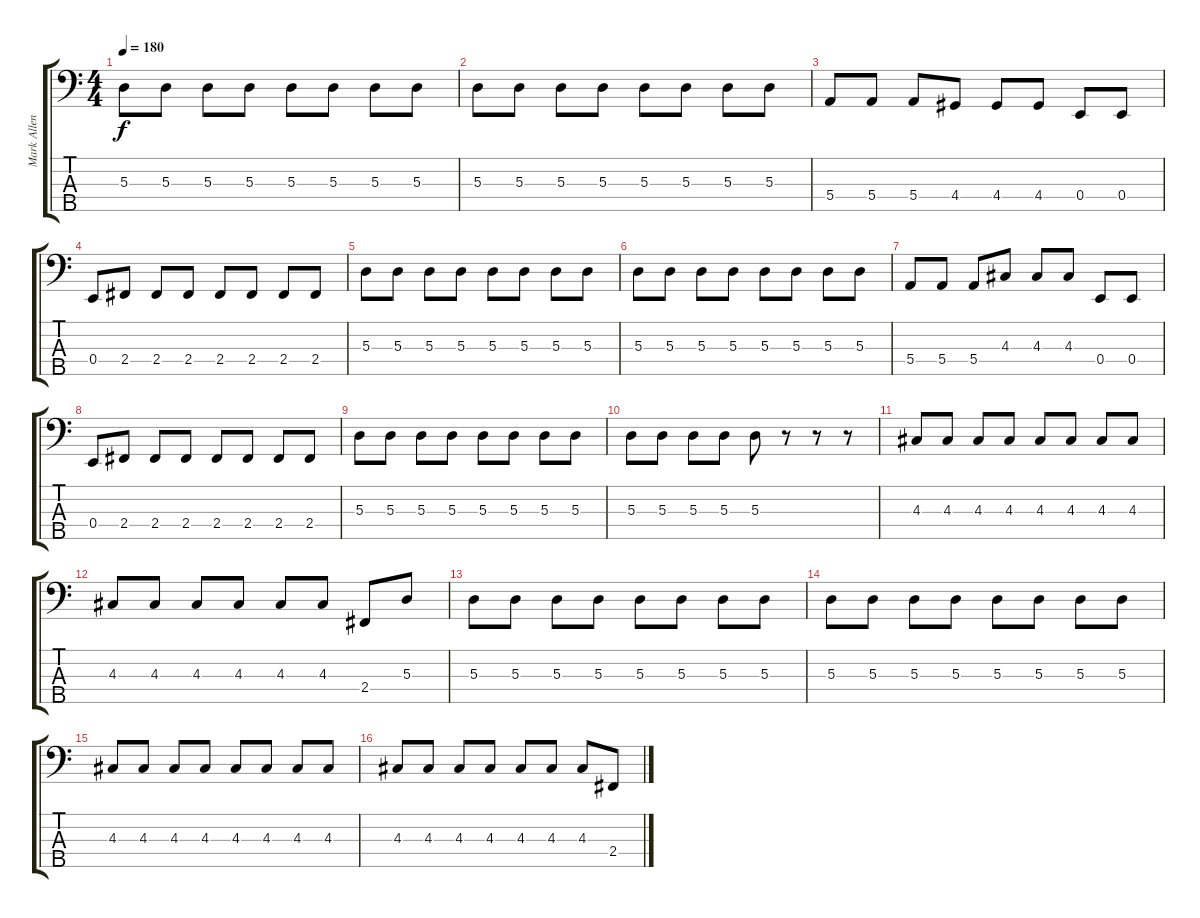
\track ("Mark Allen Hoppus" "Mark Allen") {instrument electricbasspick}
\staff {score tabs}
\tuning (G2 D2 A1 E1 B0) {hide}
\ts (4 4)
\tempo 180
\clef f4
\ks c
5.3.8{dy f} 5.3.8 5.3.8 5.3.8 5.3.8 5.3.8 5.3.8 5.3.8 |
5.3.8 5.3.8 5.3.8 5.3.8 5.3.8 5.3.8 5.3.8 5.3.8 |
5.4.8 5.4.8 5.4.8 4.4.8 4.4.8 4.4.8 0.4.8 0.4.8 |
0.4.8 2.4.8 2.4.8 2.4.8 2.4.8 2.4.8 2.4.8 2.4.8 |
5.3.8 5.3.8 5.3.8 5.3.8 5.3.8 5.3.8 5.3.8 5.3.8 |
5.3.8 5.3.8 5.3.8 5.3.8 5.3.8 5.3.8 5.3.8 5.3.8 |
5.4.8 5.4.8 5.4.8 4.3.8 4.3.8 4.3.8 0.4.8 0.4.8 |
0.4.8 2.4.8 2.4.8 2.4.8 2.4.8 2.4.8 2.4.8 2.4.8 |
5.3.8 5.3.8 5.3.8 5.3.8 5.3.8 5.3.8 5.3.8 5.3.8 |
5.3.8 5.3.8 5.3.8 5.3.8 5.3.8 r.8 r.8 r.8 |
4.3.8 4.3.8 4.3.8 4.3.8 4.3.8 4.3.8 4.3.8 4.3.8 |
4.3.8 4.3.8 4.3.8 4.3.8 4.3.8 4.3.8 2.4.8 5.3.8 |
5.3.8 5.3.8 5.3.8 5.3.8 5.3.8 5.3.8 5.3.8 5.3.8 |
5.3.8 5.3.8 5.3.8 5.3.8 5.3.8 5.3.8 5.3.8 5.3.8 |
4.3.8 4.3.8 4.3.8 4.3.8 4.3.8 4.3.8 4.3.8 4.3.8 |
4.3.8 4.3.8 4.3.8 4.3.8 4.3.8 4.3.8 4.3.8 2.4.8
